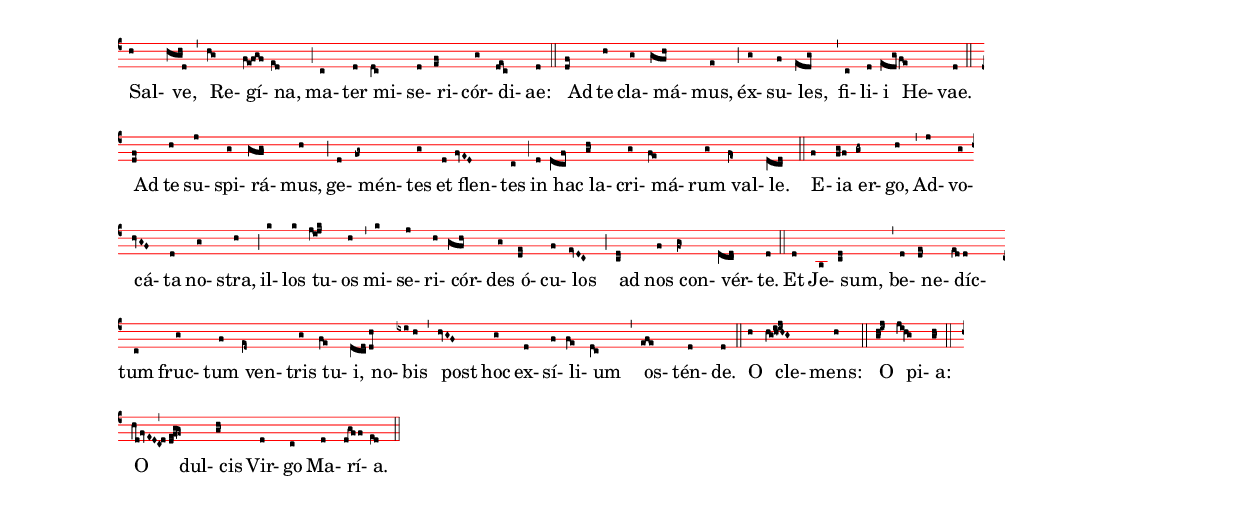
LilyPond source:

\version "2.14.0"

#(set-global-staff-size 15)
\paper {
  ragged-right = ##t
  line-width = 17\cm
  indent = 0\cm
}


\header {
  lsrtags = "headwords"
  texidoc = ""
  doctitle = "headword"
}

\include "gregorian.ly"

\score {
  <<
    \new VaticanaVoice = "cantus" {
      \clef "vaticana-do3"
      % Verse 1 — Salve, Regína
      a\melisma \[ a \flexa g \pes a\melismaEnd \] d
      \divisioMinima
      \[ a\melisma \flexa g\melismaEnd \]
      \[ f\melisma \flexa e f \pes g \flexa f\melismaEnd \]
      \[ e\melisma \flexa d\melismaEnd \]
      \divisioMaior
      c d \[d\melisma \flexa c\melismaEnd \] d
      \[ e\melisma \pes f\melismaEnd\] g
      \[d\melisma \pes e \flexa c\melismaEnd \] d
      \finalis
      % Verse 2 — Vita, dulcédo
      % a\melisma \[ a \flexa g \pes a\melismaEnd \] d
      % \divisioMinima
      % \[ a\melisma \flexa g\melismaEnd \]
      % \[ f\melisma \flexa e f \pes g \flexa f\melismaEnd \]
      % \[ e\melisma \flexa d\melismaEnd \]
      % \divisioMaior
      % c d \[e\melisma \pes f\melismaEnd \] g
      % \[d\melisma \pes e \flexa c\melismaEnd \] d
      % \finalis
      % Verse 3 — Ad te clamámus
      \[ d\melisma \pes f\melismaEnd\] a g
      \[ g\melisma \flexa f \pes a\melismaEnd\] e
      \divisioMaior
      g f \[ e\melisma \flexa d \pes g\melismaEnd \]
      \divisioMinima
      c d \[ e\melisma \flexa d \pes g\melismaEnd \]
      \[ f\melisma \flexa e\melismaEnd \] d
      \finalis
      % Verse 4 — Ad te suspirámus
      \[ d\melisma \pes f\melismaEnd \] a c' g
      \[ g\melisma \flexa f \pes g\melismaEnd \] a
      \divisioMaior
      d \[ f\melisma \pes \deminutum g\melismaEnd \] g d
      \[ \virga f\melisma \inclinatum e \inclinatum d\melismaEnd \]
      c \divisioMaior
      d \[ d\melisma \flexa c \pes f\melismaEnd \]
      \[ g\melisma \pes a\melismaEnd \]
      g \[ f\melisma \flexa e\melismaEnd \] g
      \[ f\melisma \flexa \deminutum e\melismaEnd \]
      \[ d\melisma \flexa c \pes d\melismaEnd \]
      \finalis
      % Verse 5 — Eia ergo, Advocáta nostra
      f\melisma \[ f \pes g\melismaEnd \] f
      \[ g\melisma \pes \deminutum a\melismaEnd \] a
      \divisioMinima
      c' g \[ \virga a\melisma \inclinatum g \inclinatum f\melismaEnd \] d g a
      \divisioMaior
      d' d' \[ c'\melisma \flexa b c' \pes d'\melismaEnd \] a
      \divisioMinima
      d' c' a \[ g\melisma \flexa f \pes a\melismaEnd \] g
      \[ d\melisma \pes e\melismaEnd \] f
      \[ \virga e\melisma \inclinatum d \inclinatum c\melismaEnd \]
      \divisioMaior
      \[ c\melisma \pes d\melismaEnd \]
      f \[ g\melisma \flexa \deminutum f\melismaEnd \]
      \[ d\melisma \flexa c \pes d\melismaEnd \] d
      \finalis
      % Verse 6 — Et Jesum
      d a, \[ c\melisma \pes d\melismaEnd \]
      \divisioMinima
      d \[ d\melisma \pes e\melismaEnd \] \[ e\melisma \flexa d d\melismaEnd \]
      c g f \[ e\melisma \flexa \deminutum d\melismaEnd \] g
      \[ f\melisma \flexa e\melismaEnd \]
      \[ d\melisma \flexa c \pes d\melismaEnd \]
      \[ d\melisma \pes a \] \virga bes\melismaEnd a
      \divisioMinima
      \[ \virga a\melisma \inclinatum g \inclinatum f\melismaEnd \] g d f
      \[ f\melisma \flexa e\melismaEnd \] \[ d\melisma \flexa c\melismaEnd \]
      \divisioMinima
      \[ e\melisma \pes f \flexa e\melismaEnd \] d d
      \finalis
      % Verse 7 ad finem — O clemens: O pia: O dulcis Virgo María
      a\melisma \[a \flexa g a \quilisma b \pes c'\melismaEnd \]
      \[ \virga b\melisma \inclinatum a \inclinatum g\melismaEnd \] a
      \finalis
      \[ g\melisma \pes a \quilisma b \pes c' \] \[ c' \flexa b\melismaEnd \]
      \[ a\melisma \flexa g\melismaEnd \] \[ g\melisma \pes a\melismaEnd \]
      \finalis
      \[ a\melisma \flexa d \virga f \inclinatum e \inclinatum d \inclinatum c d \]
      \divisioMinima
      \[ d \pes e f \pes g\melismaEnd \]
      \[ g\melisma \flexa \deminutum f\melismaEnd \]
      \[ g\melisma \pes a\melismaEnd \]
      d c d \[ d\melisma \pes g \flexa f f\melismaEnd \]
      \[ e\melisma \flexa d\melismaEnd \]
      \finalis
    }
    \new Lyrics \lyricsto "cantus" {
      Sal- ve, Re- gí- na, ma- ter mi- se- ri- cór- di- ae:
      % Vi- ta, dul- cé- do, et spes no- stra, sal- ve.
      Ad te cla- má- mus, éx- su- les, fi- li- i He- vae.
      Ad te su- spi- rá- mus, ge- mén- tes et flen- tes in hac la- cri- má- rum
      val- le.
      E- ia er- go, Ad- vo- cá- ta no- stra, il- los tu- os mi- se- ri- cór- des
      ó- cu- los ad nos con- vér- te.
      Et Je- sum, be- ne- díc- tum fruc- tum ven- tris tu- i, no- bis post hoc
      ex- sí- li- um os- tén- de.
      O cle- mens:
      O pi- a:
      O dul- cis Vir- go Ma- rí- a.
    }
  >>
}

\layout {
  \context {
    \Staff
    \consists "Custos_engraver"
  }
}
